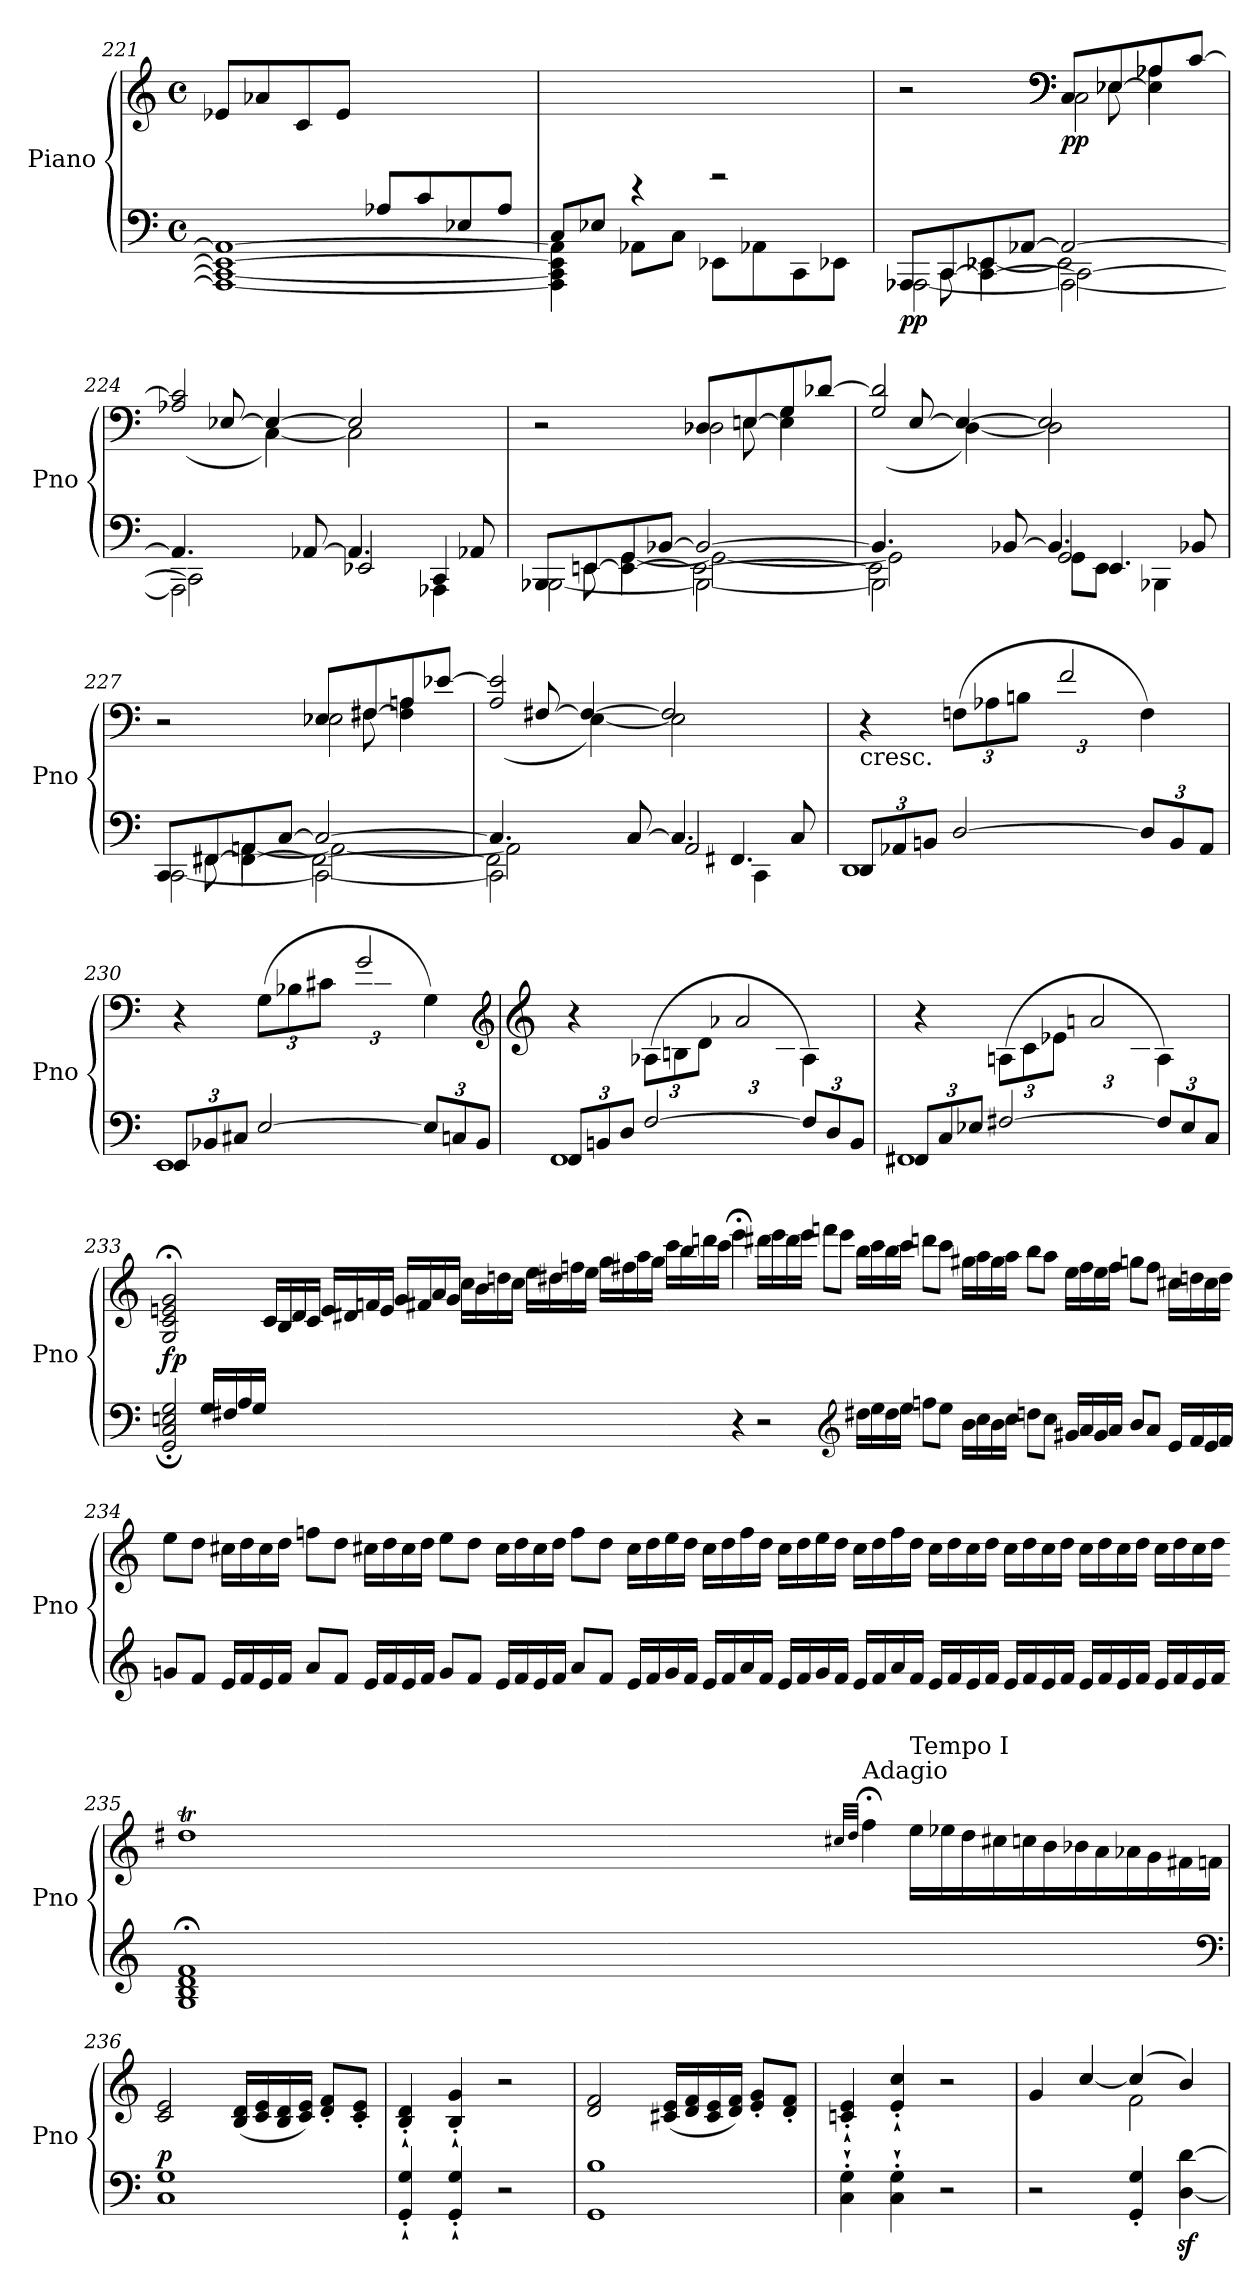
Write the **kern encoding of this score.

**kern	**kern	**dynam
*part1	*part1	*part1
*staff2	*staff1	*staff1/2
*I"Piano	*	*
*I'Pno	*	*
*clefF4	*clefG2	*
*k[]	*k[]	*
*C:	*C:	*
*M4/4	*M4/4	*
*met(c)	*met(c)	*
=221	=221	=221
*^	*	*
2ryy	1AAA-_ 1CC_ 1EE-_ 1AA-_	8e-X/L	.
.	.	8a-X/	.
.	.	8c/	.
.	.	8e-/J	.
8A-X/L	.	2ryy	.
8c/	.	.	.
8E-X/	.	.	.
8A-/J	.	.	.
!!LO:PB:g=z
=222	=222	=222	=222
8C/L	4AAA-\] 4CC\] 4EE-\] 4AA-\]	4ryy	.
8E-X/J	.	.	.
2.ryy	8AA-X\L	4rEE	.
.	8C\J	.	.
.	8EE-X\L	2rGG	.
.	8AA-X\	.	.
.	8CC\	.	.
.	8EE-X\J	.	.
!!LO:PB:g=z
=223	=223	=223	=223
*^	*	*^	*
*	*	*^	*	*^	*
*	*	*	*	*	*	*^	*
!	!	!	!	!	!	!	!	!LO:DY:b=2
8AAA-X/L	[2AAA-\	8ryy	4ryy	2r	2ryy	8ryy	2.ryy	pp
8CC/	.	[8CC\	.	.	.	8ryy@	.	.
8EE-X/	.	4CC\_	[4EE-\	.	.	8ryy@	.	.
[8AA-X/J	.	.	.	.	.	8ryy@	.	.
*	*	*	*	*clefF4	*	*	*	*
!	!	!	!	!	!	!	!	!LO:DY:b
2AA-/_	2AAA-\_	2CC\_	2EE-\]	8C/L	2C\	8ryy@	.	pp
.	.	.	.	8E-X/	.	[8E-\	.	.
.	.	.	.	8A-X/	.	4E-\]	4A-\	.
.	.	.	.	[8c/J	.	.	.	.
*	*	*	*	*	*	*v	*v	*
=224	=224	=224	=224	=224	=224	=224	=224
4.AA-/]	2AAA-\]	2CC\]	2.ryy	2A-X/ 2c/]	(8A-\Lyy	8ryy	.
.	.	.	.	.	8E-\J	[8E-X/	.
.	.	.	.	.	[4C\)	4E-/_	.
[8AA-X/	.	.	.	.	.	.	.
4.AA-/]	2EE-X/	8EE-\Lyy	.	2ryy	2C\]	2E-/]	.
.	.	8CC\Jyy	.	.	.	.	.
.	.	4AAA-X\	4CC/	.	.	.	.
8AA-X/	.	.	.	.	.	.	.
!!LO:PB:g=z
=225	=225	=225	=225	=225	=225	=225	=225
*	*	*	*	*	*	*^	*
8BBB-X/L	[2BBB-\	8ryy	4ryy	2r	2ryy	8ryy	2.ryy	.
8EEn/	.	[8EE\	.	.	.	8ryy@	.	.
8GG/	.	4EE\_	[4GG\	.	.	8ryy@	.	.
[8BB-X/J	.	.	.	.	.	8ryy@	.	.
2BB-/_	2BBB-\_	2EE\_	2GG\_	8D-X/L	2D-\	8ryy@	.	.
.	.	.	.	8En/	.	[8E\	.	.
.	.	.	.	8G/	.	4E\]	4G\	.
.	.	.	.	[8d-X/J	.	.	.	.
*	*	*	*	*	*	*v	*v	*
!!LO:PB:g=z
=226	=226	=226	=226	=226	=226	=226	=226
4.BB-/]	2BBB-\]	2EE\]	2GG\]	2G/ 2d-/]	(8G\Lyy	8ryy	.
.	.	.	.	.	8E\J	[8E/	.
.	.	.	.	.	[4D\)	4E/_	.
[8BB-X/	.	.	.	.	.	.	.
4.BB-/]	2GG/	8GG\L	8ryy	2ryy	2D\]	2E/]	.
.	.	8EE\J	4.EE/	.	.	.	.
.	.	4BBB-X\	.	.	.	.	.
8BB-X/	.	.	.	.	.	.	.
=227	=227	=227	=227	=227	=227	=227	=227
*	*	*	*	*	*	*^	*
8CC/L	[2CC\	8ryy	4ryy	2r	2ryy	8ryy	2.ryy	.
8FF#X/	.	[8FF#\	.	.	.	8ryy@	.	.
8AAn/	.	4FF#\_	[4AA\	.	.	8ryy@	.	.
[8C/J	.	.	.	.	.	8ryy@	.	.
2C/_	2CC\_	2FF#\_	2AA\_	8E-X/L	2E-\	8ryy@	.	.
.	.	.	.	8F#X/	.	[8F#\	.	.
.	.	.	.	8An/	.	4F#\]	4A\	.
.	.	.	.	[8e-X/J	.	.	.	.
*	*	*	*	*	*	*v	*v	*
!!LO:PB:g=z
=228	=228	=228	=228	=228	=228	=228	=228
4.C/]	2CC\]	2FF#\]	2AA\]	2A/ 2e-/]	(8A\Lyy	8ryy	.
.	.	.	.	.	8F#\J	[8F#/	.
.	.	.	.	.	[4E\)	4F#/_	.
[8C/	.	.	.	.	.	.	.
4.C/]	8AA\Lyy	2AA/	8ryy	2ryy	2E\]	2F#/]	.
.	8FF#\J	.	4.FF#X/	.	.	.	.
.	4CC\	.	.	.	.	.	.
8C/	.	.	.	.	.	.	.
*v	*v	*v	*v	*	*	*	*
*	*v	*v	*v	*
!!LO:PB:g=z
=229	=229	=229
*Xbrackettup	*	*
*^	*^	*
!	!	!LO:TX:b:t=cresc.	!	!
12DD/L	1DD	4r	2ryy	.
12AA-X/	.	.	.	.
12BBn/J	.	.	.	.
*	*	*Xbrackettup	*	*
[2D/	.	(12Fn\L	.	.
.	.	12A-X\	.	.
.	.	12Bn\J	.	.
.	.	12fn\Lyy	2f/	.
.	.	12B\	.	.
.	.	12A-\J	.	.
12D/L]	.	4F\)	.	.
12BB/	.	.	.	.
12AA-/J	.	.	.	.
=230	=230	=230	=230	=230
12EE/L	1EE	4r	2ryy	.
12BB-X/	.	.	.	.
12C#X/J	.	.	.	.
[2E/	.	(12G\L	.	.
.	.	12B-X\	.	.
.	.	12c#X\J	.	.
.	.	12g\Lyy	2g/	.
.	.	12c#\	.	.
.	.	12B-\J	.	.
12E/L]	.	4G\)	.	.
12Cn/	.	.	.	.
12BB-/J	.	.	.	.
*	*	*clefG2	*	*
!!LO:PB:g=z	!!
=231	=231	=231	=231	=231
*	*	*clefG2	*	*
12FF/L	1FF	4r	2ryy	.
12BBn/	.	.	.	.
12D/J	.	.	.	.
[2F/	.	(12A-X\L	.	.
.	.	12Bn\	.	.
.	.	12d\J	.	.
.	.	12a-X\Lyy	2a-/	.
.	.	12d\	.	.
.	.	12B\J	.	.
12F/L]	.	4A-\)	.	.
12D/	.	.	.	.
12BB/J	.	.	.	.
=232	=232	=232	=232	=232
12FF#X/L	1FF#	4r	2ryy	.
12C/	.	.	.	.
12E-X/J	.	.	.	.
[2F#X/	.	(12An\L	.	.
.	.	12c\	.	.
.	.	12e-X\J	.	.
.	.	12a\Lyy	2an/	.
.	.	12e-\	.	.
.	.	12c\J	.	.
12F#/L]	.	4A\)	.	.
12E-/	.	.	.	.
12C/J	.	.	.	.
*	*	*v	*v	*
!!LO:LB:g=z
=233	=233	=233	=233
!	!	!	!LO:DY:a=2
2ryy	2GG/; 2C/; 2En/; 2G/;	2G/;< 2c/;< 2en/;< 2g/;<	fp
16G/LL	2ryy	4ryy	.
16F#X/	.	.	.
16A/	.	.	.
16G/JJ	.	.	.
1ryy	.	16c/LL	.
.	.	16B/	.
.	.	16d/	.
.	.	16c/JJ	.
.	2ryy	16e/LL	.
.	.	16d#X/	.
.	.	16fn/	.
.	.	16e/JJ	.
.	.	16g/LL	.
.	.	16f#X/	.
.	.	16a/	.
.	.	16g/JJ	.
.	2ryy	16cc\LL	.
.	.	16b\	.
.	.	16ddn\	.
.	.	16cc\JJ	.
1ryy	.	16ee\LL	.
.	.	16dd#X\	.
.	.	16ffn\	.
.	.	16ee\JJ	.
.	2ryy	16gg\LL	.
.	.	16ff#X\	.
.	.	16aa\	.
.	.	16gg\JJ	.
.	.	16ccc\LL	.
.	.	16bb\	.
.	.	16dddn\	.
.	.	16ccc\JJ	.
.	4r	4eee;<\	.
1ryy	2r	16ddd#X\LL	.
.	.	16eee\	.
.	.	16ddd#\	.
.	.	16eee\JJ	.
.	.	8fffn\L	.
.	.	8eee\J	.
*clefG2	*	*	*
.	16dd#X\LL	16bb\LL	.
.	16ee\	16ccc\	.
.	16dd#\	16bb\	.
.	16ee\JJ	16ccc\JJ	.
.	8ffn\L	8dddn\L	.
.	8ee\J	8ccc\J	.
1ryy	16b\LL	16gg#X\LL	.
.	16cc\	16aa\	.
.	16b\	16gg#\	.
.	16cc\JJ	16aa\JJ	.
.	8ddn\L	8bb\L	.
.	8cc\J	8aa\J	.
.	16g#X/LL	16ee\LL	.
.	16a/	16ff#\	.
.	16g#/	16ee\	.
.	16a/JJ	16ff#\JJ	.
.	8b/L	8ggn\L	.
.	8a/J	8ff#\J	.
4ryy	16e/LL	16cc#X\LL	.
.	16f/	16ddn\	.
.	16e/	16cc#\	.
.	16f/JJ	16dd\JJ	.
*v	*v	*	*
!!LO:LB:g=z
=234-	=234-	=234-
8gn/L	8ee\L	.
8f/J	8dd\J	.
16e/LL	16cc#X\LL	.
16f/	16dd\	.
16e/	16cc#\	.
16f/JJ	16dd\JJ	.
8a/L	8ff\L	.
8f/J	8dd\J	.
16e/LL	16cc#X\LL	.
16f/	16dd\	.
16e/	16cc#\	.
16f/JJ	16dd\JJ	.
8g/L	8ee\L	.
8f/J	8dd\J	.
16e/LL	16cc#\LL	.
16f/	16dd\	.
16e/	16cc#\	.
16f/JJ	16dd\JJ	.
8a/L	8ff\L	.
8f/J	8dd\J	.
16e/LL	16cc#\LL	.
16f/	16dd\	.
16g/	16ee\	.
16f/JJ	16dd\JJ	.
16e/LL	16cc#\LL	.
16f/	16dd\	.
16a/	16ff\	.
16f/JJ	16dd\JJ	.
16e/LL	16cc#\LL	.
16f/	16dd\	.
16g/	16ee\	.
16f/JJ	16dd\JJ	.
16e/LL	16cc#\LL	.
16f/	16dd\	.
16a/	16ff\	.
16f/JJ	16dd\JJ	.
16e/LL	16cc#\LL	.
16f/	16dd\	.
16e/	16cc#\	.
16f/JJ	16dd\JJ	.
16e/LL	16cc#\LL	.
16f/	16dd\	.
16e/	16cc#\	.
16f/JJ	16dd\JJ	.
16e/LL	16cc#\LL	.
16f/	16dd\	.
16e/	16cc#\	.
16f/JJ	16dd\JJ	.
16e/LL	16cc#\LL	.
16f/	16dd\	.
16e/	16cc#\	.
16f/JJ	16dd\JJ	.
!!LO:LB:g=z
=235-	=235-	=235-
*	*^	*
1G; 1B; 1d; 1f;	1dd#Xt	32eeyy	.
.	.	32dd#yy	.
.	.	32eeyy	.
.	.	32dd#yy	.
.	.	32eeyy	.
.	.	32dd#yy	.
.	.	32eeyy	.
.	.	32dd#yy	.
.	.	32eeyy	.
.	.	32dd#yy	.
.	.	32eeyy	.
.	.	32dd#yy	.
.	.	32eeyy	.
.	.	32dd#yy	.
.	.	32eeyy	.
.	.	32dd#yy	.
.	.	32eeyy	.
.	.	32dd#yy	.
.	.	32eeyy	.
.	.	32dd#yy	.
.	.	32eeyy	.
.	.	32dd#yy	.
.	.	32eeyy	.
.	.	32dd#yy	.
.	.	32eeyy	.
.	.	32dd#yy	.
.	.	32eeyy	.
.	.	32dd#yy	.
.	.	32eeyy	.
.	.	32dd#yy	.
.	.	32eeyy	.
.	.	32dd#yy	.
.	32qcc#X/LLL	.	.
.	32qdd#/JJJ	.	.
!	!LO:TX:a:t=Adagio	!	!
1ryy	4ff;<\	1ryy	.
!	!LO:TX:a:t=Tempo I	!	!
.	16ee\LL	.	.
.	16ee-X\	.	.
.	16dd#\	.	.
.	16cc#X\	.	.
.	16ccn\	.	.
.	16b\	.	.
.	16b-X\	.	.
.	16a\	.	.
.	16a-X\	.	.
.	16g\	.	.
.	16f#X\	.	.
.	16fn\JJ	.	.
*	*v	*v	*
*clefF4	*	*
=236	=236	=236
!	!	!LO:DY:a=2
1C 1G	2c/ 2e/	p
.	(16B/ 16d/LL	.
.	16c/ 16e/	.
.	16B/ 16d/	.
.	16c/ 16e/JJ)	.
.	8d/' 8f/'L	.
.	8c/' 8e/'J	.
!!LO:PB:g=z
=237	=237	=237
4GG/'` 4G/'`	4B/`' 4d/`'	.
4GG/'` 4G/'`	4B/`' 4g/`'	.
2r	2r	.
=238	=238	=238
1GG 1B	2d/ 2f/	.
.	(16c#X/ 16e/LL	.
.	16d/ 16f/	.
.	16c#/ 16e/	.
.	16d/ 16f/JJ)	.
.	8e/' 8g/'L	.
.	8d/' 8f/'J	.
=239	=239	=239
4C\'` 4G\'`	4cn/`' 4e/`'	.
4C\'` 4G\'`	4e/`' 4cc/`'	.
2r	2r	.
!!LO:PB:g=z
=240	=240	=240
*	*^	*
2r	4g/	2ryy	.
.	[4cc/	.	.
4GG/' 4G/'	(4cc/]	2f\	.
[4D\z< [4d\z<	4b/)	.	.
*	*v	*v	*
=	=	=
*-	*-	*-
